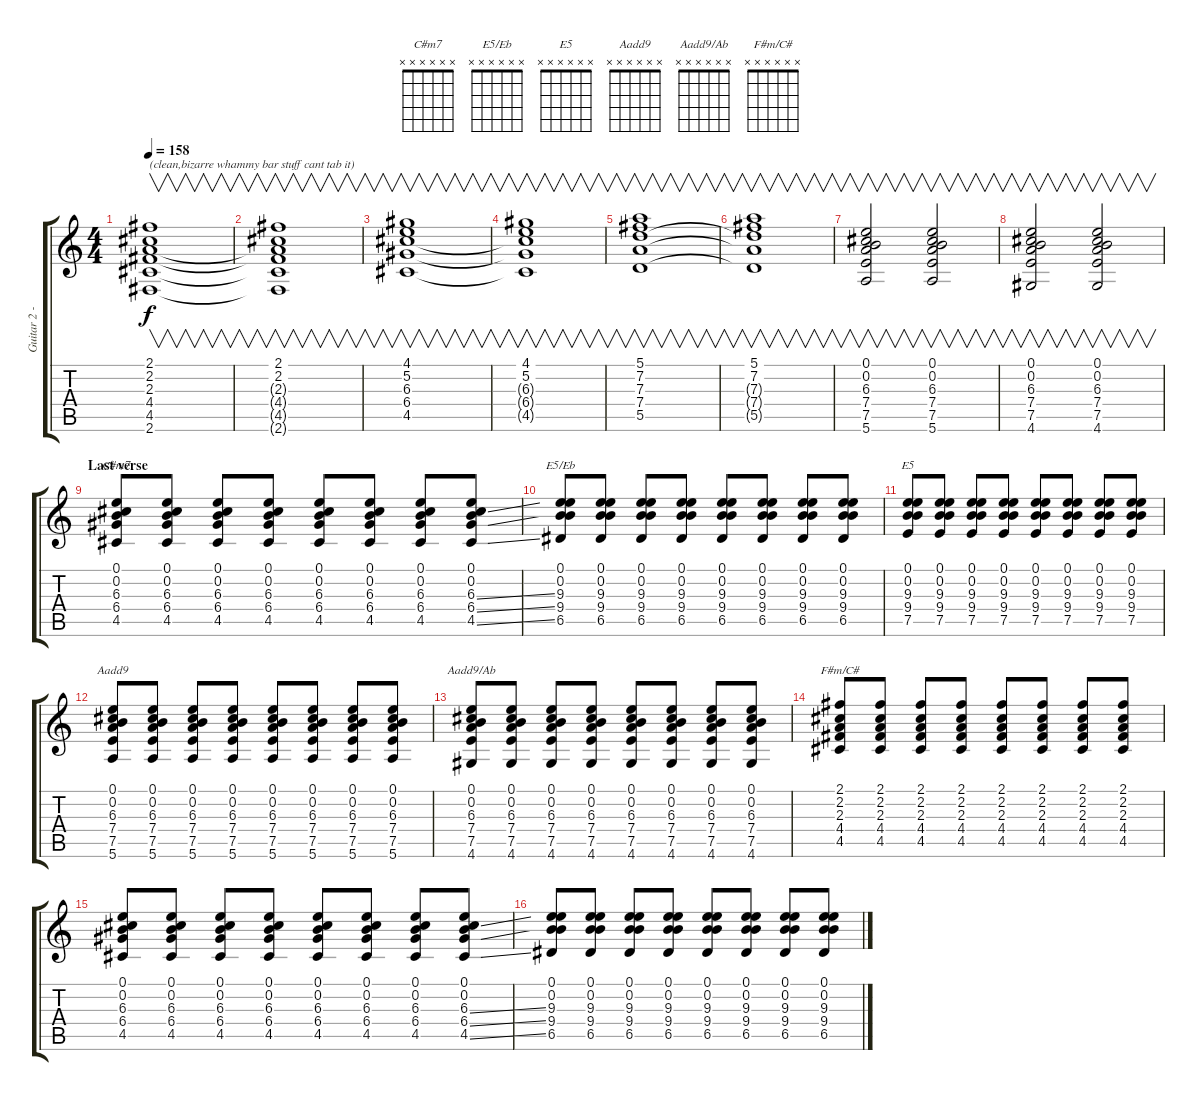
\track ("Guitar 2 - fx guitar, main overdub" "Guitar 2 -") {instrument electricguitarjazz}
\staff {score tabs}
\tuning (E4 B3 G3 D3 A2 E2) {hide}
\chord ("C#m7" x x x x x x) {firstfret 0}
\chord ("E5/Eb" x x x x x x) {firstfret 0}
\chord ("E5" x x x x x x) {firstfret 0}
\chord ("Aadd9" x x x x x x) {firstfret 0}
\chord ("Aadd9/Ab" x x x x x x) {firstfret 0}
\chord ("F#m/C#" x x x x x x) {firstfret 0}
\ts (4 4)
\tempo 158
\clef g2
\ks c
(2.1 2.2 2.3 4.4 4.5 2.6).1{v txt "(clean,bizarre whammy bar stuff cant tab it)" dy f balance 10 instrument electricguitarjazz} |
(2.1 2.2 2.3{t} 4.4{t} 4.5{t} 2.6{t}).1{v} |
(4.1 5.2 6.3 6.4 4.5).1{v} |
(4.1 5.2 6.3{t} 6.4{t} 4.5{t}).1{v} |
(5.1 7.2 7.3 7.4 5.5).1{v} |
(5.1 7.2 7.3{t} 7.4{t} 5.5{t}).1{v} |
(0.1 0.2 6.3 7.4 7.5 5.6).2{v} (0.1 0.2 6.3 7.4 7.5 5.6).2{v} |
(0.1 0.2 6.3 7.4 7.5 4.6).2{v} (0.1 0.2 6.3 7.4 7.5 4.6).2{v} |
\section ("" "Last verse")
(0.1 0.2 6.3 6.4 4.5).8{ch "C#m7" volume 7 balance 4} (0.1 0.2 6.3 6.4 4.5).8 (0.1 0.2 6.3 6.4 4.5).8 (0.1 0.2 6.3 6.4 4.5).8 (0.1 0.2 6.3 6.4 4.5).8 (0.1 0.2 6.3 6.4 4.5).8 (0.1 0.2 6.3 6.4 4.5).8 (0.1 0.2 6.3{ss} 6.4{ss} 4.5{ss}).8 |
(0.1 0.2 9.3 9.4 6.5).8{ch "E5/Eb"} (0.1 0.2 9.3 9.4 6.5).8 (0.1 0.2 9.3 9.4 6.5).8 (0.1 0.2 9.3 9.4 6.5).8 (0.1 0.2 9.3 9.4 6.5).8 (0.1 0.2 9.3 9.4 6.5).8 (0.1 0.2 9.3 9.4 6.5).8 (0.1 0.2 9.3 9.4 6.5).8 |
(0.1 0.2 9.3 9.4 7.5).8{ch "E5"} (0.1 0.2 9.3 9.4 7.5).8 (0.1 0.2 9.3 9.4 7.5).8 (0.1 0.2 9.3 9.4 7.5).8 (0.1 0.2 9.3 9.4 7.5).8 (0.1 0.2 9.3 9.4 7.5).8 (0.1 0.2 9.3 9.4 7.5).8 (0.1 0.2 9.3 9.4 7.5).8 |
(0.1 0.2 6.3 7.4 7.5 5.6).8{ch "Aadd9"} (0.1 0.2 6.3 7.4 7.5 5.6).8 (0.1 0.2 6.3 7.4 7.5 5.6).8 (0.1 0.2 6.3 7.4 7.5 5.6).8 (0.1 0.2 6.3 7.4 7.5 5.6).8 (0.1 0.2 6.3 7.4 7.5 5.6).8 (0.1 0.2 6.3 7.4 7.5 5.6).8 (0.1 0.2 6.3 7.4 7.5 5.6).8 |
(0.1 0.2 6.3 7.4 7.5 4.6).8{ch "Aadd9/Ab"} (0.1 0.2 6.3 7.4 7.5 4.6).8 (0.1 0.2 6.3 7.4 7.5 4.6).8 (0.1 0.2 6.3 7.4 7.5 4.6).8 (0.1 0.2 6.3 7.4 7.5 4.6).8 (0.1 0.2 6.3 7.4 7.5 4.6).8 (0.1 0.2 6.3 7.4 7.5 4.6).8 (0.1 0.2 6.3 7.4 7.5 4.6).8 |
(2.1 2.2 2.3 4.4 4.5).8{ch "F#m/C#"} (2.1 2.2 2.3 4.4 4.5).8 (2.1 2.2 2.3 4.4 4.5).8 (2.1 2.2 2.3 4.4 4.5).8 (2.1 2.2 2.3 4.4 4.5).8 (2.1 2.2 2.3 4.4 4.5).8 (2.1 2.2 2.3 4.4 4.5).8 (2.1 2.2 2.3 4.4 4.5).8 |
(0.1 0.2 6.3 6.4 4.5).8 (0.1 0.2 6.3 6.4 4.5).8 (0.1 0.2 6.3 6.4 4.5).8 (0.1 0.2 6.3 6.4 4.5).8 (0.1 0.2 6.3 6.4 4.5).8 (0.1 0.2 6.3 6.4 4.5).8 (0.1 0.2 6.3 6.4 4.5).8 (0.1 0.2 6.3{ss} 6.4{ss} 4.5{ss}).8 |
(0.1 0.2 9.3 9.4 6.5).8 (0.1 0.2 9.3 9.4 6.5).8 (0.1 0.2 9.3 9.4 6.5).8 (0.1 0.2 9.3 9.4 6.5).8 (0.1 0.2 9.3 9.4 6.5).8 (0.1 0.2 9.3 9.4 6.5).8 (0.1 0.2 9.3 9.4 6.5).8 (0.1 0.2 9.3 9.4 6.5).8
